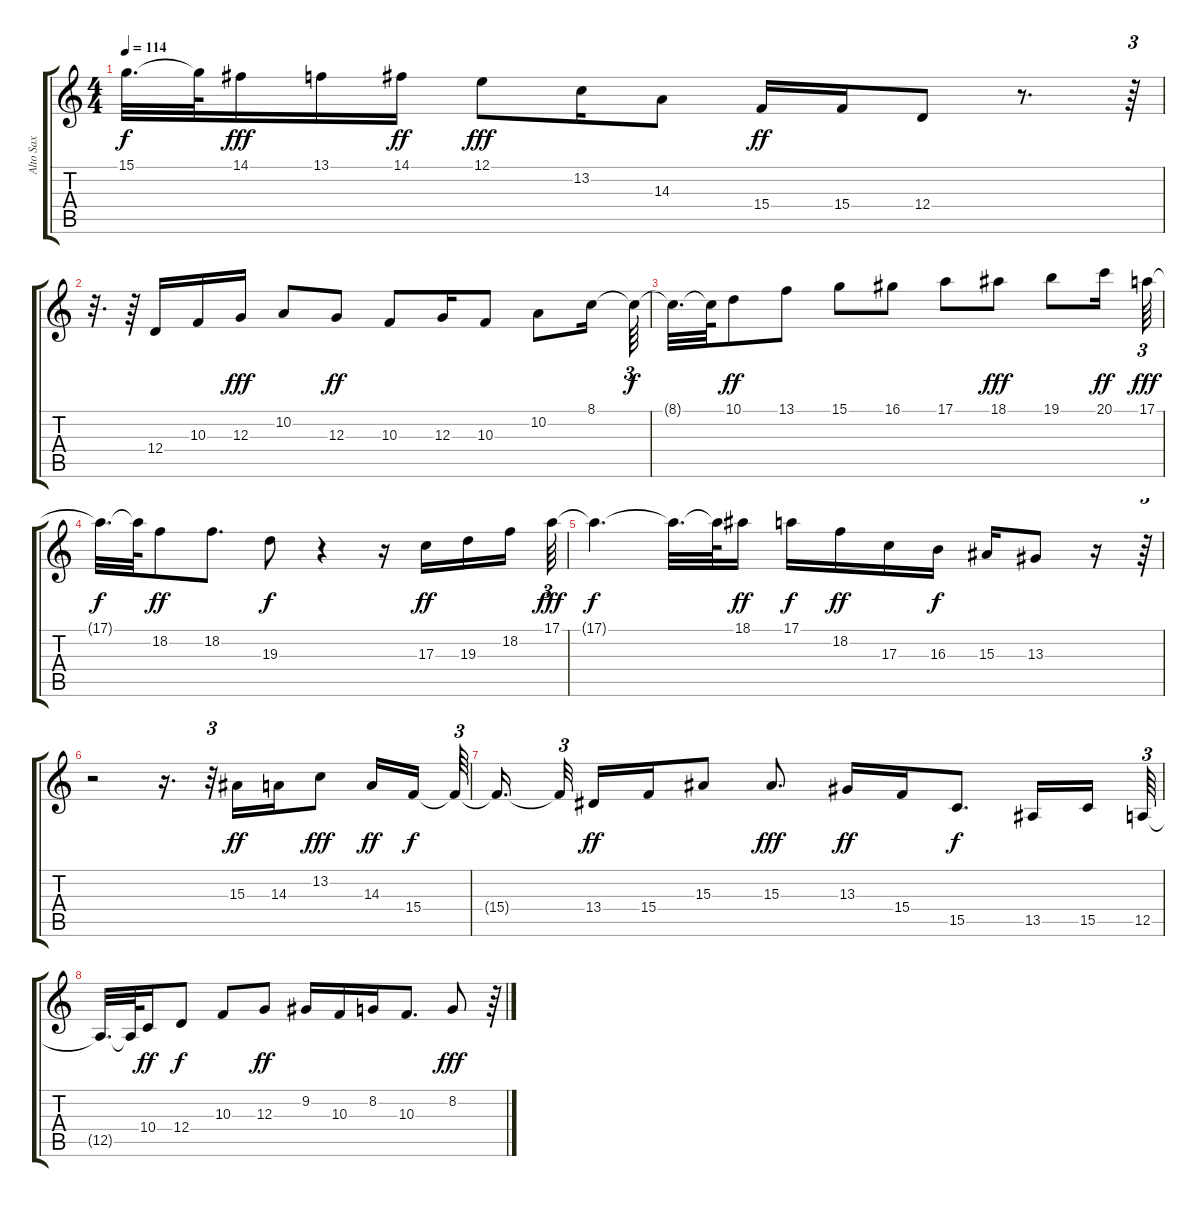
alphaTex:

\track ("Alto Sax" "Alto Sax") {instrument altosax}
\staff {score tabs}
\tuning (E4 B3 G3 D3 A2 E2) {hide}
\ts (4 4)
\tempo 114
\clef g2
\ks c
15.1{t}.32{d dy f} 15.1{t}.64 14.1.16{dy fff} 13.1.16 14.1.16{dy ff} 12.1.8{dy fff} 13.2.16 14.3.8 15.4.16{dy ff} 15.4.16 12.4.8 r.8{d} r.64{tu (3 2)} |
r.32{d} r.64 12.4.16 10.3.16 12.3.16{dy fff} 10.2.8 12.3.8{dy ff} 10.3.8 12.3.16 10.3.8 10.2.8 8.1.16 8.1{t}.64{tu (3 2) dy f} |
8.1{t}.32{d} 8.1{t}.64 10.1.8{dy ff} 13.1.8 15.1.8 16.1.8 17.1.8 18.1.8{dy fff} 19.1.8 20.1.16{dy ff} 17.1.64{tu (3 2) dy fff} |
17.1{t}.32{d dy f} 17.1{t}.64 18.2.8{dy ff} 18.2.8{d} 19.3.8{dy f} r.4 r.16 17.3.16{dy ff} 19.3.16 18.2.16 17.1.64{tu (3 2) dy fff} |
17.1{t}.4{d dy f} 17.1{t}.32{d} 17.1{t}.64 18.1.16{dy ff} 17.1.16{dy f} 18.2.16{dy ff} 17.3.16 16.3.16{dy f} 15.3.16 13.3.8 r.16 r.64{tu (3 2)} |
r.2 r.16{d} r.32{tu (3 2)} 15.3.16{dy ff} 14.3.16 13.2.8{dy fff} 14.3.16{dy ff} 15.4.16{dy f} 15.4{t}.64{tu (3 2)} |
15.4{t}.16{d} 15.4{t}.32{tu (3 2)} 13.4.16{dy ff} 15.4.16 15.3.8 15.3.8{d dy fff} 13.3.16{dy ff} 15.4.16 15.5.8{d dy f} 13.5.16 15.5.16 12.5.64{tu (3 2)} |
12.5{t}.32{d} 12.5{t}.64 10.4.16{dy ff} 12.4.8{dy f} 10.3.8 12.3.8{dy ff} 9.2.16 10.3.16 8.2.16 10.3.8{d} 8.2.8{dy fff} r.64{tu (3 2)}
